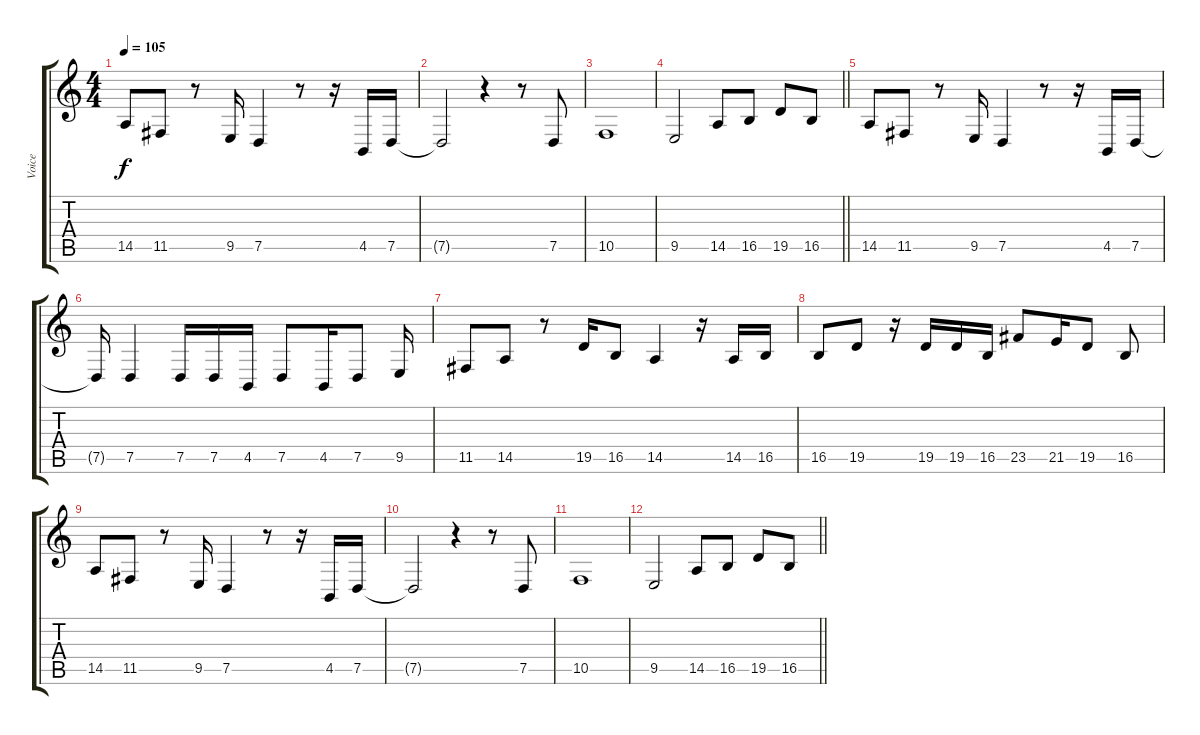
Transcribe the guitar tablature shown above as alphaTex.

\track ("Voice" "Voice") {instrument synthbrass2}
\staff {score tabs}
\tuning (D4 A3 F3 C3 G2 D2) {hide}
\ts (4 4)
\tempo 105
\clef g2
\ks c
14.5.8{dy f} 11.5.8 r.8 9.5.16 7.5.4 r.8 r.16 4.5.16 7.5.16 |
7.5{t}.2 r.4 r.8 7.5.8 |
10.5.1 |
\barLineRight lightlight
9.5.2 14.5.8 16.5.8 19.5.8 16.5.8 |
14.5.8 11.5.8 r.8 9.5.16 7.5.4 r.8 r.16 4.5.16 7.5.16 |
7.5{t}.16 7.5.4 7.5.16 7.5.16 4.5.16 7.5.8 4.5.16 7.5.8 9.5.16 |
11.5.8 14.5.8 r.8 19.5.16 16.5.8 14.5.4 r.16 14.5.16 16.5.16 |
16.5.8 19.5.8 r.16 19.5.16 19.5.16 16.5.16 23.5.8 21.5.16 19.5.8 16.5.8 |
14.5.8 11.5.8 r.8 9.5.16 7.5.4 r.8 r.16 4.5.16 7.5.16 |
7.5{t}.2 r.4 r.8 7.5.8 |
10.5.1 |
\barLineRight lightlight
9.5.2 14.5.8 16.5.8 19.5.8 16.5.8
